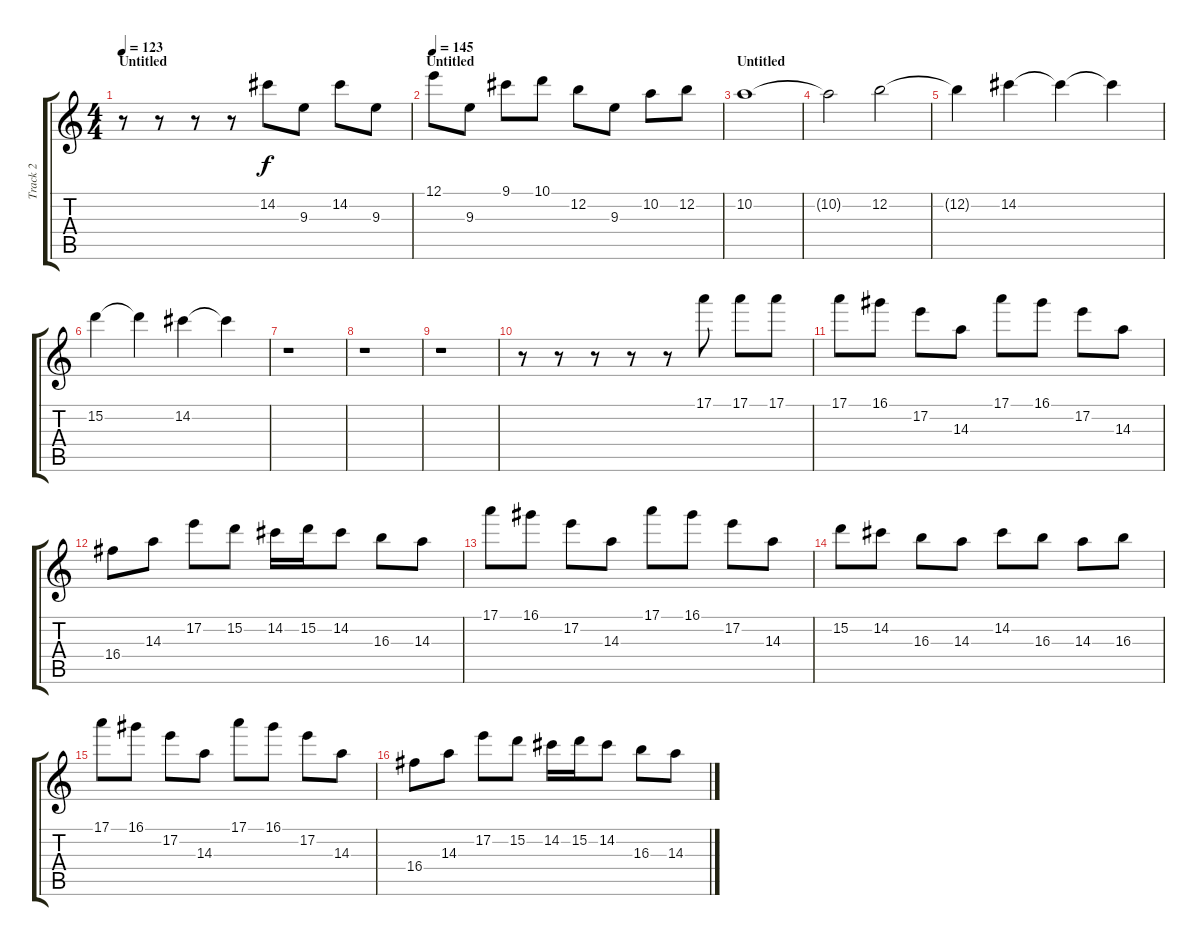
\track ("Track 2" "Track 2") {instrument distortionguitar}
\staff {score tabs}
\tuning (E4 B3 G3 D3 A2 E2) {hide}
\ts (4 4)
\section ("" "Untitled")
\tempo 123
\clef g2
\ks c
r.8{dy f} r.8 r.8 r.8 14.2.8 9.3.8 14.2.8 9.3.8 |
\section ("" "Untitled")
\tempo 145
12.1.8 9.3.8 9.1.8 10.1.8 12.2.8 9.3.8 10.2.8 12.2.8 |
\section ("" "Untitled")
10.2.1 |
10.2{t}.2 12.2.2 |
12.2{t}.4 14.2.4 14.2{t}.4 14.2{t}.4 |
15.2.4 15.2{t}.4 14.2.4 14.2{t}.4 |
r.1 |
r.1 |
r.1 |
r.8 r.8 r.8 r.8 r.8 17.1.8 17.1.8 17.1.8 |
17.1.8 16.1.8 17.2.8 14.3.8 17.1.8 16.1.8 17.2.8 14.3.8 |
16.4.8 14.3.8 17.2.8 15.2.8 14.2.16 15.2.16 14.2.8 16.3.8 14.3.8 |
17.1.8 16.1.8 17.2.8 14.3.8 17.1.8 16.1.8 17.2.8 14.3.8 |
15.2.8 14.2.8 16.3.8 14.3.8 14.2.8 16.3.8 14.3.8 16.3.8 |
17.1.8 16.1.8 17.2.8 14.3.8 17.1.8 16.1.8 17.2.8 14.3.8 |
16.4.8 14.3.8 17.2.8 15.2.8 14.2.16 15.2.16 14.2.8 16.3.8 14.3.8
